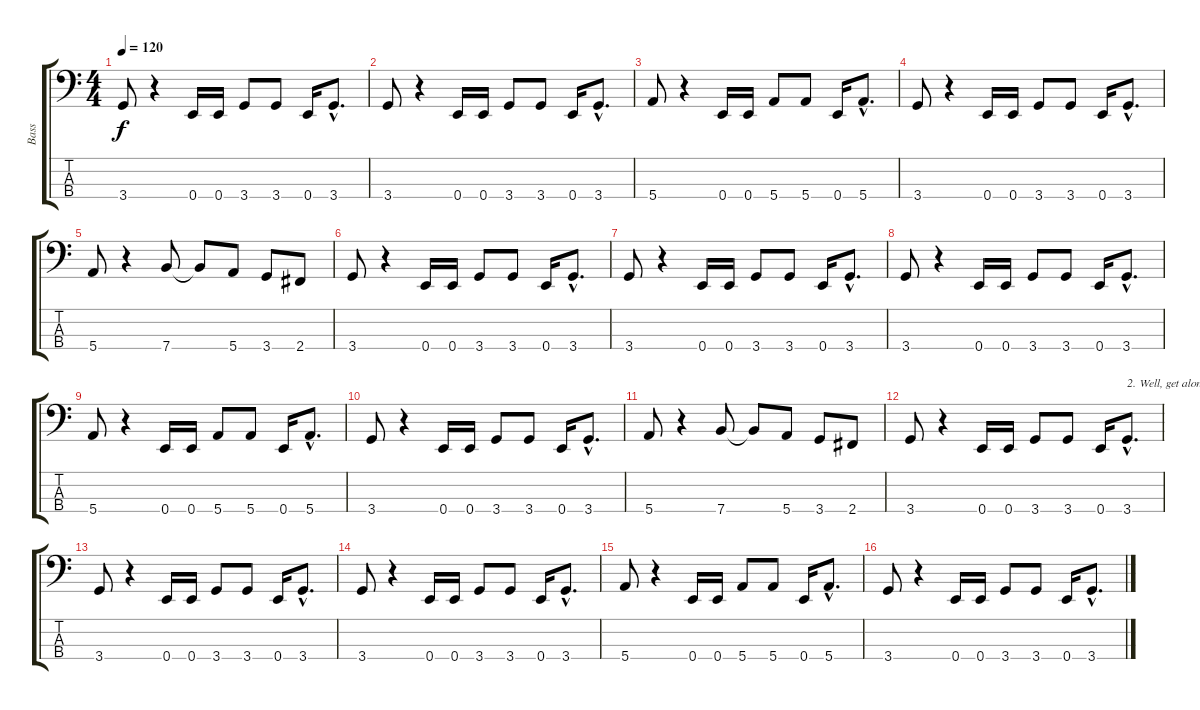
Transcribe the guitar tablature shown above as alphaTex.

\track ("Bass" "Bass") {instrument electricbasspick}
\staff {score tabs}
\tuning (G2 D2 A1 E1) {hide}
\ts (4 4)
\tempo 120
\clef f4
\ks c
3.4.8{dy f} r.4 0.4.16 0.4.16 3.4.8 3.4.8 0.4.16 3.4{hac}.8{d} |
3.4.8 r.4 0.4.16 0.4.16 3.4.8 3.4.8 0.4.16 3.4{hac}.8{d} |
5.4.8 r.4 0.4.16 0.4.16 5.4.8 5.4.8 0.4.16 5.4{hac}.8{d} |
3.4.8 r.4 0.4.16 0.4.16 3.4.8 3.4.8 0.4.16 3.4{hac}.8{d} |
5.4.8 r.4 7.4.8 7.4{t}.8 5.4.8 3.4.8 2.4.8 |
3.4.8 r.4 0.4.16 0.4.16 3.4.8 3.4.8 0.4.16 3.4{hac}.8{d} |
3.4.8 r.4 0.4.16 0.4.16 3.4.8 3.4.8 0.4.16 3.4{hac}.8{d} |
3.4.8 r.4 0.4.16 0.4.16 3.4.8 3.4.8 0.4.16 3.4{hac}.8{d} |
5.4.8 r.4 0.4.16 0.4.16 5.4.8 5.4.8 0.4.16 5.4{hac}.8{d} |
3.4.8 r.4 0.4.16 0.4.16 3.4.8 3.4.8 0.4.16 3.4{hac}.8{d} |
5.4.8 r.4 7.4.8 7.4{t}.8 5.4.8 3.4.8 2.4.8 |
3.4.8 r.4 0.4.16 0.4.16 3.4.8 3.4.8 0.4.16 3.4{hac}.8{d txt "2. Well, get along......"} |
3.4.8 r.4 0.4.16 0.4.16 3.4.8 3.4.8 0.4.16 3.4{hac}.8{d} |
3.4.8 r.4 0.4.16 0.4.16 3.4.8 3.4.8 0.4.16 3.4{hac}.8{d} |
5.4.8 r.4 0.4.16 0.4.16 5.4.8 5.4.8 0.4.16 5.4{hac}.8{d} |
3.4.8 r.4 0.4.16 0.4.16 3.4.8 3.4.8 0.4.16 3.4{hac}.8{d}
